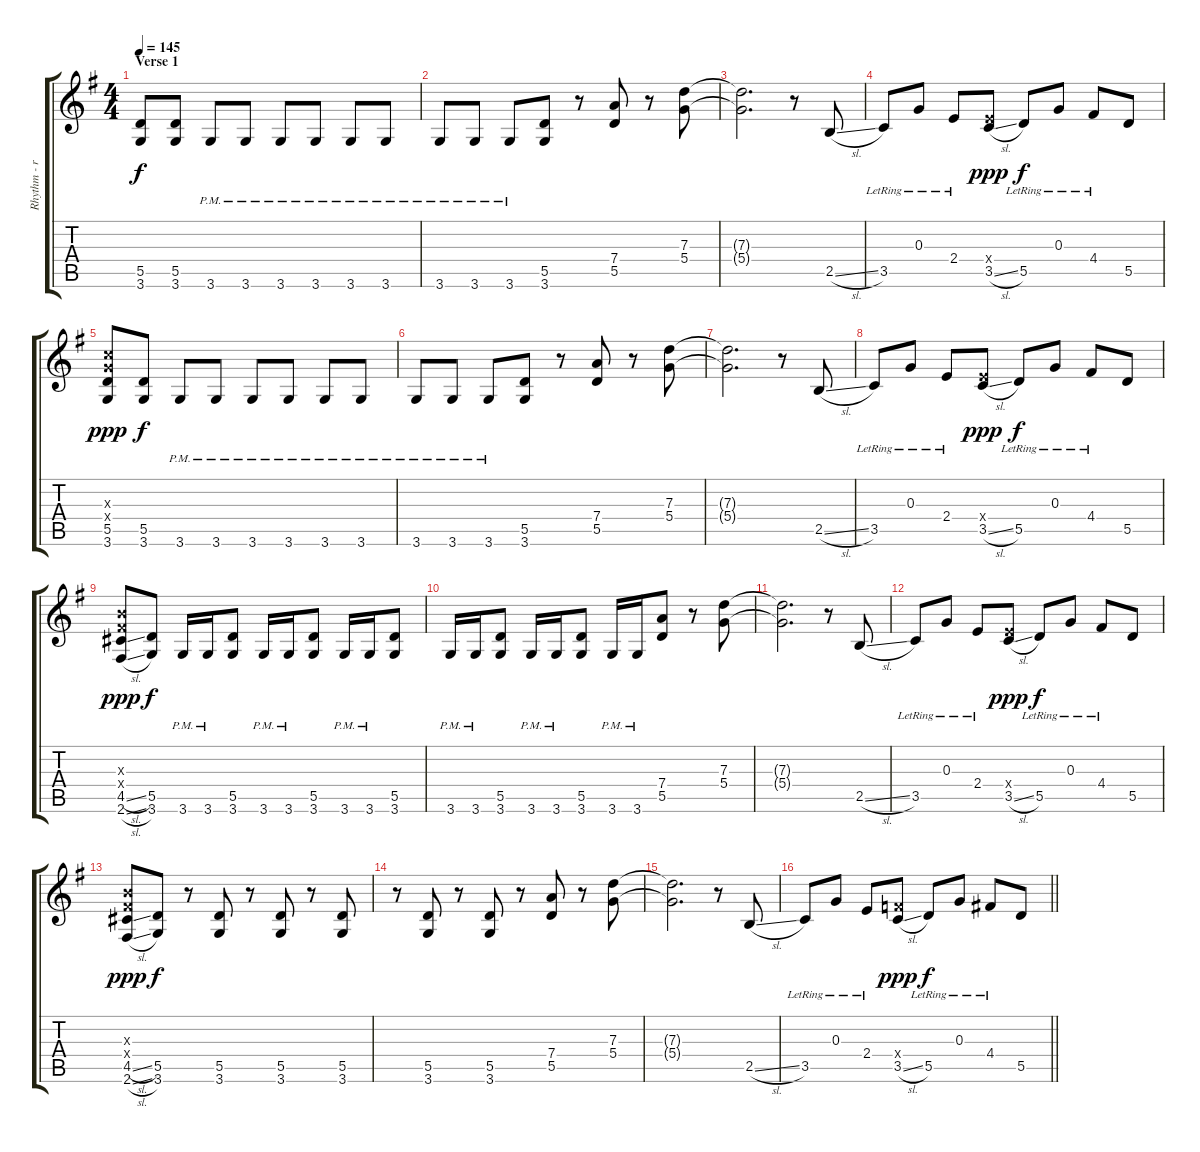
\track ("Rhythm - right" "Rhythm - r") {instrument distortionguitar}
\staff {score tabs}
\tuning (E4 B3 G3 D3 A2 E2) {hide}
\ts (4 4)
\section ("" "Verse 1")
\tempo 145
\clef g2
\ks g
(5.5 3.6).8{dy f} (5.5 3.6).8 3.6{pm}.8 3.6{pm}.8 3.6{pm}.8 3.6{pm}.8 3.6{pm}.8 3.6{pm}.8 |
3.6{pm}.8 3.6{pm}.8 3.6{pm}.8 (5.5 3.6).8 r.8 (7.4 5.5).8 r.8 (7.3 5.4).8 |
(7.3{t} 5.4{t}).2{d} r.8 2.5{sl}.8 |
3.5{lr}.8 0.3{lr}.8 2.4{lr}.8 (2.4{x} 3.5{sl}).8{dy ppp} 5.5{lr}.8{dy f} 0.3{lr}.8 4.4{lr}.8 5.5.8 |
(5.3{x} 5.4{x} 5.5 3.6).8{dy ppp} (5.5 3.6).8{dy f} 3.6{pm}.8 3.6{pm}.8 3.6{pm}.8 3.6{pm}.8 3.6{pm}.8 3.6{pm}.8 |
3.6{pm}.8 3.6{pm}.8 3.6{pm}.8 (5.5 3.6).8 r.8 (7.4 5.5).8 r.8 (7.3 5.4).8 |
(7.3{t} 5.4{t}).2{d} r.8 2.5{sl}.8 |
3.5{lr}.8 0.3{lr}.8 2.4{lr}.8 (2.4{x} 3.5{sl}).8{dy ppp} 5.5{lr}.8{dy f} 0.3{lr}.8 4.4{lr}.8 5.5.8 |
(4.3{x} 4.4{x} 4.5{sl} 2.6{sl}).8{dy ppp} (5.5 3.6).8{dy f} 3.6{pm}.16 3.6{pm}.16 (5.5 3.6).8 3.6{pm}.16 3.6{pm}.16 (5.5 3.6).8 3.6{pm}.16 3.6{pm}.16 (5.5 3.6).8 |
3.6{pm}.16 3.6{pm}.16 (5.5 3.6).8 3.6{pm}.16 3.6{pm}.16 (5.5 3.6).8 3.6{pm}.16 3.6{pm}.16 (7.4 5.5).8 r.8 (7.3 5.4).8 |
(7.3{t} 5.4{t}).2{d} r.8 2.5{sl}.8 |
3.5{lr}.8 0.3{lr}.8 2.4{lr}.8 (2.4{x} 3.5{sl}).8{dy ppp} 5.5{lr}.8{dy f} 0.3{lr}.8 4.4{lr}.8 5.5.8 |
(4.3{x} 4.4{x} 4.5{sl} 2.6{sl}).8{dy ppp} (5.5 3.6).8{dy f} r.8 (5.5 3.6).8 r.8 (5.5 3.6).8 r.8 (5.5 3.6).8 |
r.8 (5.5 3.6).8 r.8 (5.5 3.6).8 r.8 (7.4 5.5).8 r.8 (7.3 5.4).8 |
(7.3{t} 5.4{t}).2{d} r.8 2.5{sl}.8 |
\barLineRight lightlight
3.5{lr}.8 0.3{lr}.8 2.4{lr}.8 (3.4{x} 3.5{sl}).8{dy ppp} 5.5{lr}.8{dy f} 0.3{lr}.8 4.4{lr}.8 5.5.8
